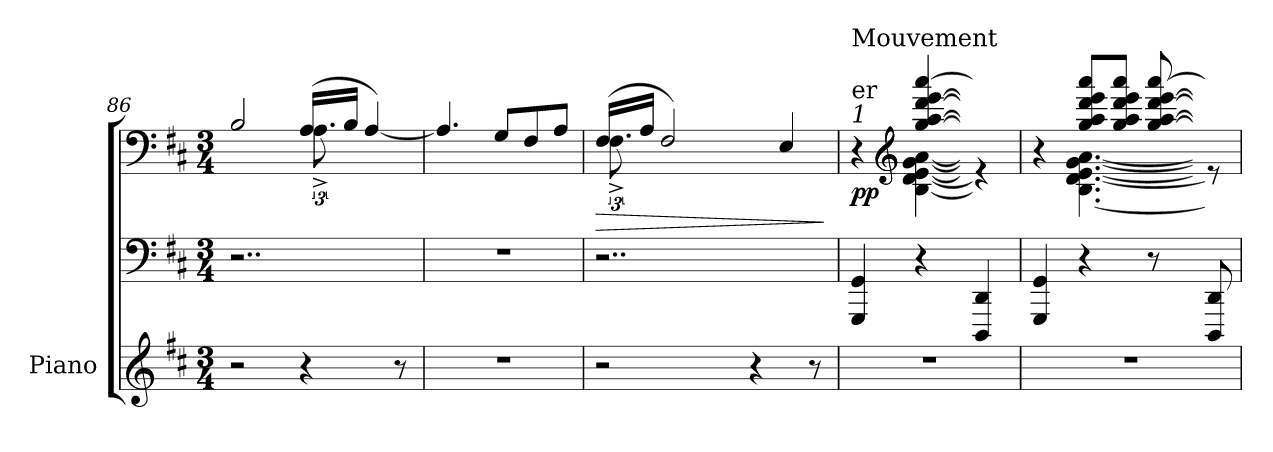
**kern	**kern	**kern	**dynam
*part1	*part1	*part1	*part1
*staff3	*staff2	*staff1	*staff1/2/3
*I"Piano	*	*	*
*I'Pno.	*	*	*
*clefG2	*clefF4	*clefF4	*
*k[f#c#]	*k[f#c#]	*k[f#c#]	*
*M3/4	*M3/4	*M3/4	*
=86	=86	=86	=86
*	*	*^	*
2r	2..r	2B/	2ryy	.
4r	.	(16A/LL	12.A^\	.
.	.	16B/JJ	.	.
.	.	[4A/)	8rgyy	.
8r	.	.	8ryy	.
*	*	*v	*v	*
=87	=87	=87	=87
2.r	2.r	4.A/]	.
.	.	8G/L	.
.	.	8F#/	.
.	.	8A/J	.
=88	=88	=88	=88
!	!	!	!LO:HP:b
*	*	*^	*
2r	2..r	(16F#/LL	12.F#^\	>
.	.	16A/JJ	.	.
.	.	2F#/)	8reyy	.
.	.	.	8ryy	.
.	.	.	8ryy	.
4r	.	.	4ryy	.
.	.	4E/	.	.
8r	.	.	8ryy	.
*	*	*v	*v	*
.	.	.	]
=89	=89	=89	=89
*	*	*^	*
*	*	*	*^	*
!	!	!LO:TX:a:i:t=1	!	!	!
!	!	!LO:TX:a:t=er	!	!	!
!	!	!LO:TX:a:t=Mouvement	!	!	!
!	!	!	!	!	!LO:DY:b
2.r	4GGG/ 4GG/	4r	4ryy	2ryy	pp
*	*	*clefG2	*	*	*
.	4r	[4gg/ [4aa/ [4ddd/ [4eee/ [4aaa/	[4B\ [4d\ [4e\ [4g\ [4a\	.	.
.	4DDD/ 4DD/	4gg/yy] 4aa/yy] 4ddd/yy] 4eee/yy] 4aaa/yy]	4B\yy] 4d\yy] 4e\yy] 4g\yy] 4a\yy]	4re	.
=90	=90	=90	=90	=90	=90
2.r	4GGG/ 4GG/	4r	4ryy	2ryy	.
.	4r	8gg/ 8aa/ 8ddd/ 8eee/ 8aaa/L	[4.B\ [4.d\ [4.e\ [4.g\ [4.a\	.	.
.	.	8gg/ 8aa/ 8ddd/ 8eee/ 8aaa/J	.	.	.
.	8r	[8gg/ [8aa/ [8ddd/ [8eee/ [8aaa/	.	8ryy	.
.	8DDD/ 8DD/	8gg/yy] 8aa/yy] 8ddd/yy] 8eee/yy] 8aaa/yy]	8B\yy] 8d\yy] 8e\yy] 8g\yy] 8a\yy]	8re	.
*	*	*v	*v	*v	*
=	=	=	=
*-	*-	*-	*-
